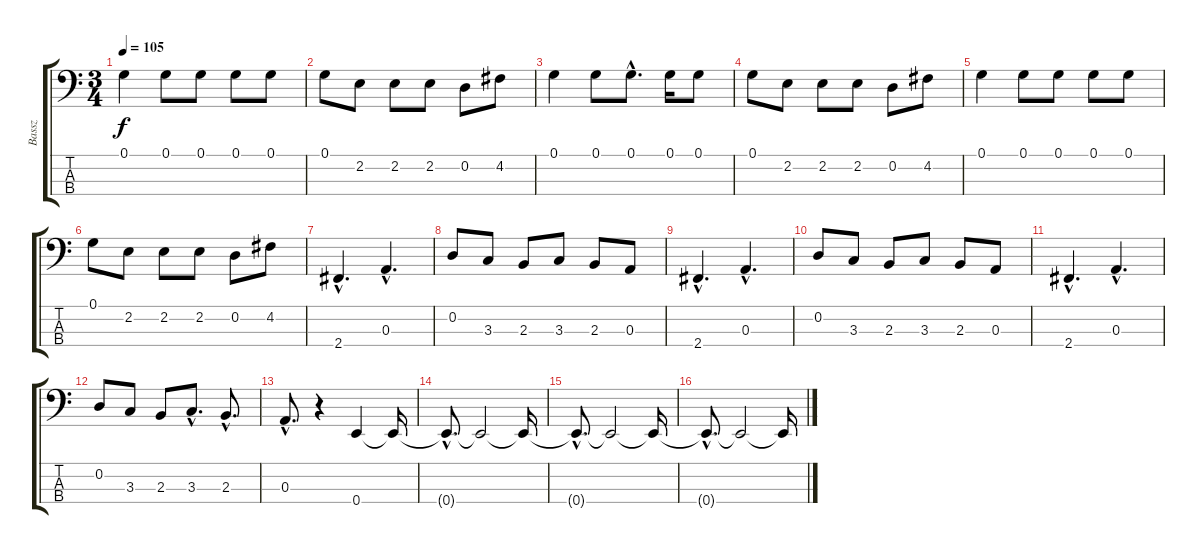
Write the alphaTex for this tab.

\track ("Bassz" "Bassz") {instrument electricbassfinger}
\staff {score tabs}
\tuning (G2 D2 A1 E1) {hide}
\ts (3 4)
\tempo 105
\clef f4
\ks c
0.1.4{dy f} 0.1.8 0.1.8 0.1.8 0.1.8 |
0.1.8 2.2.8 2.2.8 2.2.8 0.2.8 4.2.8 |
0.1.4 0.1.8 0.1{hac}.8{d} 0.1.16 0.1.8 |
0.1.8 2.2.8 2.2.8 2.2.8 0.2.8 4.2.8 |
0.1.4 0.1.8 0.1.8 0.1.8 0.1.8 |
0.1.8 2.2.8 2.2.8 2.2.8 0.2.8 4.2.8 |
2.4{hac}.4{d} 0.3{hac}.4{d} |
0.2.8 3.3.8 2.3.8 3.3.8 2.3.8 0.3.8 |
2.4{hac}.4{d} 0.3{hac}.4{d} |
0.2.8 3.3.8 2.3.8 3.3.8 2.3.8 0.3.8 |
2.4{hac}.4{d} 0.3{hac}.4{d} |
0.2.8 3.3.8 2.3.8 3.3{hac}.8{d} 2.3{hac}.8{d} |
0.3{hac}.8{d} r.4 0.4.4 0.4{t}.16 |
0.4{hac t}.8{d} 0.4{t}.2 0.4{t}.16 |
0.4{hac t}.8{d} 0.4{t}.2 0.4{t}.16 |
0.4{hac t}.8{d} 0.4{t}.2 0.4{t}.16
